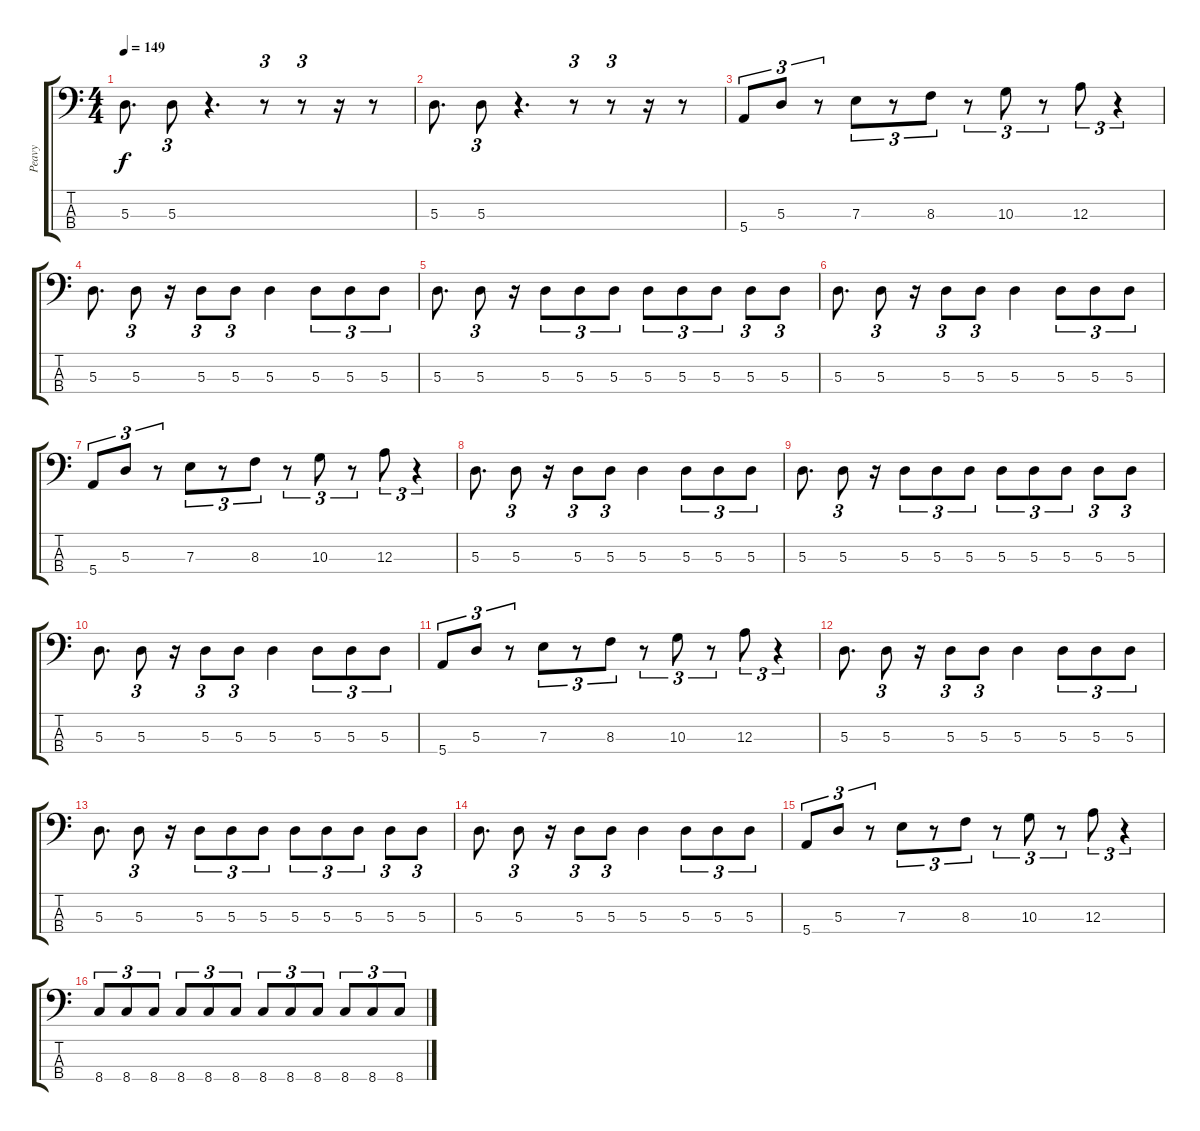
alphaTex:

\track ("Peavy" "Peavy") {instrument electricbassfinger}
\staff {score tabs}
\tuning (G2 D2 A1 E1) {hide}
\ts (4 4)
\tempo 149
\clef f4
\ks c
5.3.8{d dy f} 5.3.8{tu (3 2)} r.4{d} r.8{tu (3 2)} r.8{tu (3 2)} r.16 r.8 |
5.3.8{d} 5.3.8{tu (3 2)} r.4{d} r.8{tu (3 2)} r.8{tu (3 2)} r.16 r.8 |
5.4.8{tu (3 2)} 5.3.8{tu (3 2)} r.8{tu (3 2)} 7.3.8{tu (3 2)} r.8{tu (3 2)} 8.3.8{tu (3 2)} r.8{tu (3 2)} 10.3.8{tu (3 2)} r.8{tu (3 2)} 12.3.8{tu (3 2)} r.4{tu (3 2)} |
5.3.8{d} 5.3.8{tu (3 2)} r.16 5.3.8{tu (3 2)} 5.3.8{tu (3 2)} 5.3.4 5.3.8{tu (3 2)} 5.3.8{tu (3 2)} 5.3.8{tu (3 2)} |
5.3.8{d} 5.3.8{tu (3 2)} r.16 5.3.8{tu (3 2)} 5.3.8{tu (3 2)} 5.3.8{tu (3 2)} 5.3.8{tu (3 2)} 5.3.8{tu (3 2)} 5.3.8{tu (3 2)} 5.3.8{tu (3 2)} 5.3.8{tu (3 2)} |
5.3.8{d} 5.3.8{tu (3 2)} r.16 5.3.8{tu (3 2)} 5.3.8{tu (3 2)} 5.3.4 5.3.8{tu (3 2)} 5.3.8{tu (3 2)} 5.3.8{tu (3 2)} |
5.4.8{tu (3 2)} 5.3.8{tu (3 2)} r.8{tu (3 2)} 7.3.8{tu (3 2)} r.8{tu (3 2)} 8.3.8{tu (3 2)} r.8{tu (3 2)} 10.3.8{tu (3 2)} r.8{tu (3 2)} 12.3.8{tu (3 2)} r.4{tu (3 2)} |
5.3.8{d} 5.3.8{tu (3 2)} r.16 5.3.8{tu (3 2)} 5.3.8{tu (3 2)} 5.3.4 5.3.8{tu (3 2)} 5.3.8{tu (3 2)} 5.3.8{tu (3 2)} |
5.3.8{d} 5.3.8{tu (3 2)} r.16 5.3.8{tu (3 2)} 5.3.8{tu (3 2)} 5.3.8{tu (3 2)} 5.3.8{tu (3 2)} 5.3.8{tu (3 2)} 5.3.8{tu (3 2)} 5.3.8{tu (3 2)} 5.3.8{tu (3 2)} |
5.3.8{d} 5.3.8{tu (3 2)} r.16 5.3.8{tu (3 2)} 5.3.8{tu (3 2)} 5.3.4 5.3.8{tu (3 2)} 5.3.8{tu (3 2)} 5.3.8{tu (3 2)} |
5.4.8{tu (3 2)} 5.3.8{tu (3 2)} r.8{tu (3 2)} 7.3.8{tu (3 2)} r.8{tu (3 2)} 8.3.8{tu (3 2)} r.8{tu (3 2)} 10.3.8{tu (3 2)} r.8{tu (3 2)} 12.3.8{tu (3 2)} r.4{tu (3 2)} |
5.3.8{d} 5.3.8{tu (3 2)} r.16 5.3.8{tu (3 2)} 5.3.8{tu (3 2)} 5.3.4 5.3.8{tu (3 2)} 5.3.8{tu (3 2)} 5.3.8{tu (3 2)} |
5.3.8{d} 5.3.8{tu (3 2)} r.16 5.3.8{tu (3 2)} 5.3.8{tu (3 2)} 5.3.8{tu (3 2)} 5.3.8{tu (3 2)} 5.3.8{tu (3 2)} 5.3.8{tu (3 2)} 5.3.8{tu (3 2)} 5.3.8{tu (3 2)} |
5.3.8{d} 5.3.8{tu (3 2)} r.16 5.3.8{tu (3 2)} 5.3.8{tu (3 2)} 5.3.4 5.3.8{tu (3 2)} 5.3.8{tu (3 2)} 5.3.8{tu (3 2)} |
5.4.8{tu (3 2)} 5.3.8{tu (3 2)} r.8{tu (3 2)} 7.3.8{tu (3 2)} r.8{tu (3 2)} 8.3.8{tu (3 2)} r.8{tu (3 2)} 10.3.8{tu (3 2)} r.8{tu (3 2)} 12.3.8{tu (3 2)} r.4{tu (3 2)} |
8.4.8{tu (3 2)} 8.4.8{tu (3 2)} 8.4.8{tu (3 2)} 8.4.8{tu (3 2)} 8.4.8{tu (3 2)} 8.4.8{tu (3 2)} 8.4.8{tu (3 2)} 8.4.8{tu (3 2)} 8.4.8{tu (3 2)} 8.4.8{tu (3 2)} 8.4.8{tu (3 2)} 8.4.8{tu (3 2)}
